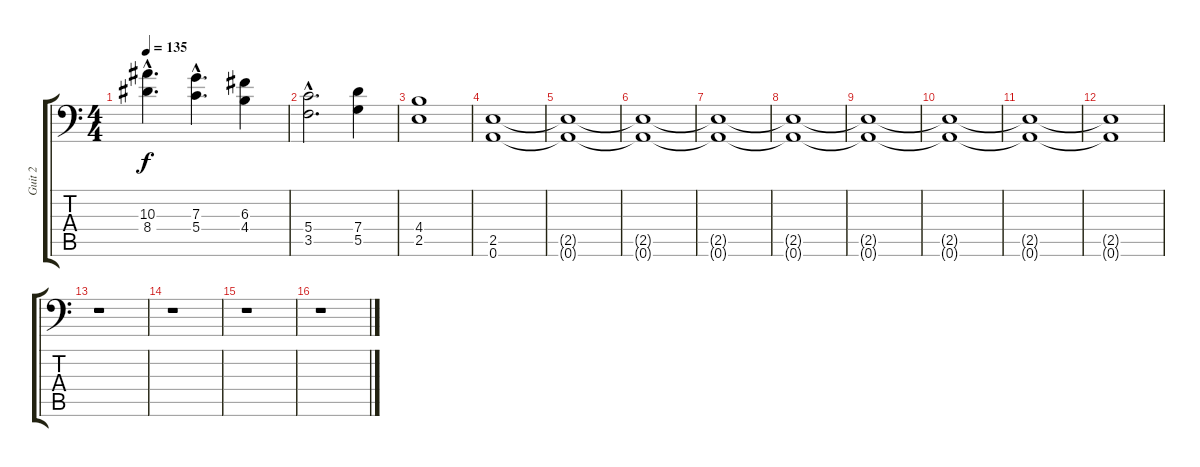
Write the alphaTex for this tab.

\track ("Guit 2" "Guit 2") {instrument distortionguitar}
\staff {score tabs}
\tuning (A3 E3 C3 G2 D2 A1) {hide}
\ts (4 4)
\tempo 135
\clef f4
\ks c
(10.3{hac} 8.4{hac}).4{d dy f} (7.3{hac} 5.4{hac}).4{d} (6.3 4.4).4 |
(5.4{hac} 3.5{hac}).2{d} (7.4 5.5).4 |
(4.4 2.5).1 |
(2.5 0.6).1 |
(2.5{t} 0.6{t}).1{volume 10} |
(2.5{t} 0.6{t}).1{volume 9} |
(2.5{t} 0.6{t}).1{volume 8} |
(2.5{t} 0.6{t}).1{volume 7} |
(2.5{t} 0.6{t}).1{volume 0} |
(2.5{t} 0.6{t}).1 |
(2.5{t} 0.6{t}).1 |
(2.5{t} 0.6{t}).1 |
r.1 |
r.1 |
r.1 |
r.1
